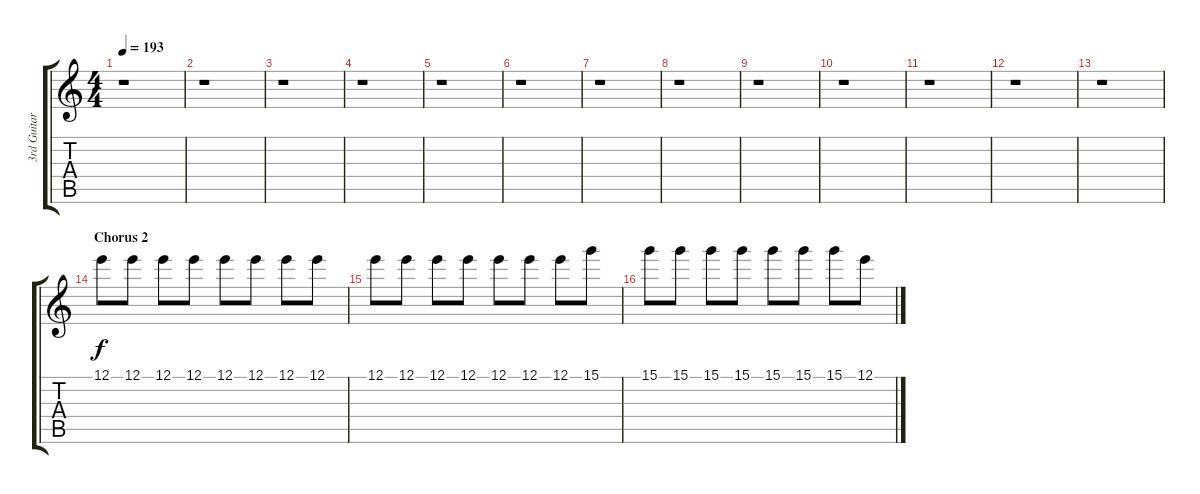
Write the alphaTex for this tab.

\track ("3rd Guitar (background)" "3rd Guitar") {instrument distortionguitar}
\staff {score tabs}
\tuning (E4 B3 G3 D3 A2 E2) {hide}
\ts (4 4)
\tempo 193
\clef g2
\ks c
r.1{dy f} |
r.1 |
r.1 |
r.1 |
r.1 |
r.1 |
r.1 |
r.1 |
r.1 |
r.1 |
r.1 |
r.1 |
r.1 |
\section ("" "Chorus 2")
12.1.8 12.1.8 12.1.8 12.1.8 12.1.8 12.1.8 12.1.8 12.1.8 |
12.1.8 12.1.8 12.1.8 12.1.8 12.1.8 12.1.8 12.1.8 15.1.8 |
15.1.8 15.1.8 15.1.8 15.1.8 15.1.8 15.1.8 15.1.8 12.1.8
